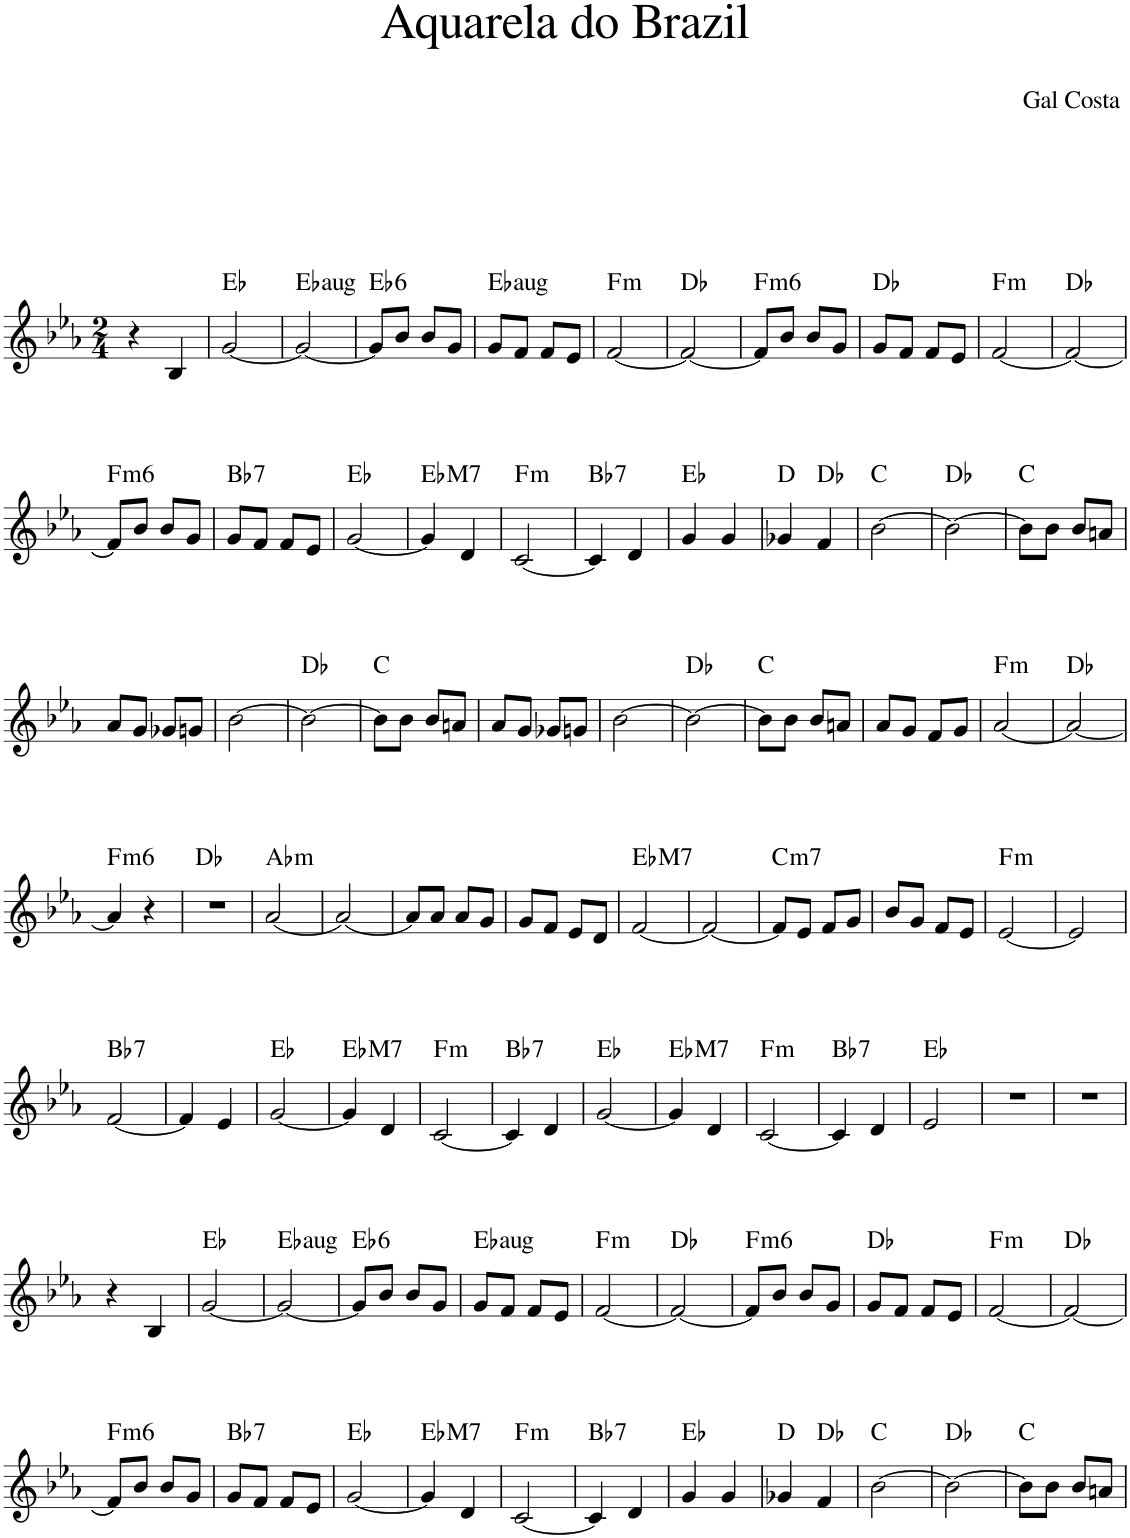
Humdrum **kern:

**kern	**harte
*part1	*part1
*staff1	*
*I"Piano	*
*I'Pno.	*
*clefG2	*
*k[b-e-a-]	*
*M2/4	*
=1	=1
4r	.
4B-/	.
=2	=2
[2g/	Eb:maj
=3	=3
!	!LO:H:kt=aug
2g/_	Eb:aug
=4	=4
!	!LO:H:kt=6
8g/L]	Eb:maj6
8b-/J	.
8b-/L	.
8g/J	.
=5	=5
!	!LO:H:kt=aug
8g/L	Eb:aug
8f/J	.
8f/L	.
8e-/J	.
=6	=6
!	!LO:H:kt=m
[2f/	F:min
=7	=7
2f/_	Db:maj
=8	=8
!	!LO:H:kt=m6
8f/L]	F:min6
8b-/J	.
8b-/L	.
8g/J	.
=9	=9
8g/L	Db:maj
8f/J	.
8f/L	.
8e-/J	.
=10	=10
!	!LO:H:kt=m
[2f/	F:min
=11	=11
2f/_	Db:maj
!!LO:LB:g=z
=12	=12
!	!LO:H:kt=m6
8f/L]	F:min6
8b-/J	.
8b-/L	.
8g/J	.
=13	=13
!	!LO:H:kt=7
8g/L	Bb:7
8f/J	.
8f/L	.
8e-/J	.
=14	=14
[2g/	Eb:maj
=15	=15
!	!LO:H:kt=M7
4g/]	Eb:maj7
4d/	.
=16	=16
!	!LO:H:kt=m
[2c/	F:min
=17	=17
!	!LO:H:kt=7
4c/]	Bb:7
4d/	.
=18	=18
4g/	Eb:maj
4g/	.
=19	=19
4g-X/	D:maj
4f/	Db:maj
=20	=20
[2b-\	C:maj
=21	=21
2b-\_	Db:maj
=22	=22
8b-\L]	C:maj
8b-\J	.
8b-/L	.
8an/J	.
!!LO:LB:g=z
=23	=23
8a-/L	.
8g/J	.
8g-X/L	.
8gn/J	.
=24	=24
[2b-\	.
=25	=25
2b-\_	Db:maj
=26	=26
8b-\L]	C:maj
8b-\J	.
8b-/L	.
8an/J	.
=27	=27
8a-/L	.
8g/J	.
8g-X/L	.
8gn/J	.
=28	=28
[2b-\	.
=29	=29
2b-\_	Db:maj
=30	=30
8b-\L]	C:maj
8b-\J	.
8b-/L	.
8an/J	.
=31	=31
8a-/L	.
8g/J	.
8f/L	.
8g/J	.
=32	=32
!	!LO:H:kt=m
[2a-/	F:min
=33	=33
2a-/_	Db:maj
!!LO:LB:g=z
=34	=34
!	!LO:H:kt=m6
4a-/]	F:min6
4r	.
=35	=35
2r	Db:maj
=36	=36
!	!LO:H:kt=m
[2a-/	Ab:min
=37	=37
2a-/_	.
=38	=38
8a-/L]	.
8a-/J	.
8a-/L	.
8g/J	.
=39	=39
8g/L	.
8f/J	.
8e-/L	.
8d/J	.
=40	=40
!	!LO:H:kt=M7
[2f/	Eb:maj7
=41	=41
2f/_	.
=42	=42
!	!LO:H:kt=m7
8f/L]	C:min7
8e-/J	.
8f/L	.
8g/J	.
=43	=43
8b-/L	.
8g/J	.
8f/L	.
8e-/J	.
=44	=44
!	!LO:H:kt=m
[2e-/	F:min
=45	=45
2e-/]	.
!!LO:LB:g=z
=46	=46
!	!LO:H:kt=7
[2f/	Bb:7
=47	=47
4f/]	.
4e-/	.
=48	=48
[2g/	Eb:maj
=49	=49
!	!LO:H:kt=M7
4g/]	Eb:maj7
4d/	.
=50	=50
!	!LO:H:kt=m
[2c/	F:min
=51	=51
!	!LO:H:kt=7
4c/]	Bb:7
4d/	.
=52	=52
[2g/	Eb:maj
=53	=53
!	!LO:H:kt=M7
4g/]	Eb:maj7
4d/	.
=54	=54
!	!LO:H:kt=m
[2c/	F:min
=55	=55
!	!LO:H:kt=7
4c/]	Bb:7
4d/	.
=56	=56
2e-/	Eb:maj
=57	=57
2r	.
=58	=58
2r	.
!!LO:LB:g=z
=59	=59
4r	.
4B-/	.
=60	=60
[2g/	Eb:maj
=61	=61
!	!LO:H:kt=aug
2g/_	Eb:aug
=62	=62
!	!LO:H:kt=6
8g/L]	Eb:maj6
8b-/J	.
8b-/L	.
8g/J	.
=63	=63
!	!LO:H:kt=aug
8g/L	Eb:aug
8f/J	.
8f/L	.
8e-/J	.
=64	=64
!	!LO:H:kt=m
[2f/	F:min
=65	=65
2f/_	Db:maj
=66	=66
!	!LO:H:kt=m6
8f/L]	F:min6
8b-/J	.
8b-/L	.
8g/J	.
=67	=67
8g/L	Db:maj
8f/J	.
8f/L	.
8e-/J	.
=68	=68
!	!LO:H:kt=m
[2f/	F:min
=69	=69
2f/_	Db:maj
!!LO:LB:g=z
=70	=70
!	!LO:H:kt=m6
8f/L]	F:min6
8b-/J	.
8b-/L	.
8g/J	.
=71	=71
!	!LO:H:kt=7
8g/L	Bb:7
8f/J	.
8f/L	.
8e-/J	.
=72	=72
[2g/	Eb:maj
=73	=73
!	!LO:H:kt=M7
4g/]	Eb:maj7
4d/	.
=74	=74
!	!LO:H:kt=m
[2c/	F:min
=75	=75
!	!LO:H:kt=7
4c/]	Bb:7
4d/	.
=76	=76
4g/	Eb:maj
4g/	.
=77	=77
4g-X/	D:maj
4f/	Db:maj
=78	=78
[2b-\	C:maj
=79	=79
2b-\_	Db:maj
=80	=80
8b-\L]	C:maj
8b-\J	.
8b-/L	.
8an/J	.
=	=
*-	*-
